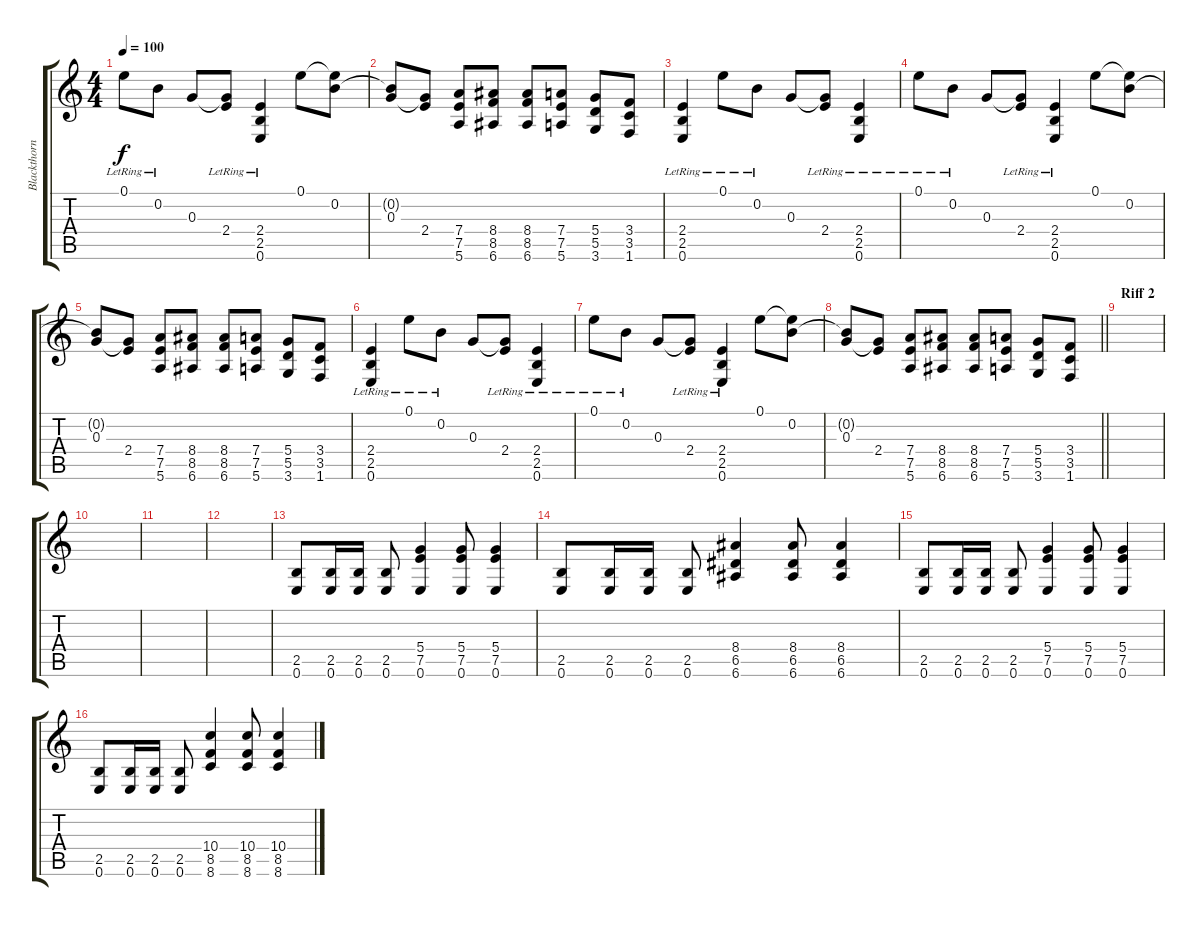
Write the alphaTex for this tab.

\track ("Blackthorn" "Blackthorn") {instrument distortionguitar}
\staff {score tabs}
\tuning (E4 B3 G3 D3 A2 E2) {hide}
\ts (4 4)
\tempo 100
\clef g2
\ks c
0.1{lr}.8{dy f} 0.2{lr}.8 0.3.8 (0.3{t} 2.4{lr}).8 (2.4{lr} 2.5{lr} 0.6{lr}).4 0.1.8 (0.1{t} 0.2).8 |
(0.2{t} 0.3).8 (0.3{t} 2.4).8 (7.4 7.5 5.6).8 (8.4 8.5 6.6).8 (8.4 8.5 6.6).8 (7.4 7.5 5.6).8 (5.4 5.5 3.6).8 (3.4 3.5 1.6).8 |
(2.4{lr} 2.5{lr} 0.6{lr}).4 0.1{lr}.8 0.2{lr}.8 0.3.8 (0.3{t} 2.4{lr}).8 (2.4{lr} 2.5{lr} 0.6{lr}).4 |
0.1{lr}.8 0.2{lr}.8 0.3.8 (0.3{t} 2.4{lr}).8 (2.4{lr} 2.5{lr} 0.6{lr}).4 0.1.8 (0.1{t} 0.2).8 |
(0.2{t} 0.3).8 (0.3{t} 2.4).8 (7.4 7.5 5.6).8 (8.4 8.5 6.6).8 (8.4 8.5 6.6).8 (7.4 7.5 5.6).8 (5.4 5.5 3.6).8 (3.4 3.5 1.6).8 |
(2.4{lr} 2.5{lr} 0.6{lr}).4 0.1{lr}.8 0.2{lr}.8 0.3.8 (0.3{t} 2.4{lr}).8 (2.4{lr} 2.5{lr} 0.6{lr}).4 |
0.1{lr}.8 0.2{lr}.8 0.3.8 (0.3{t} 2.4{lr}).8 (2.4{lr} 2.5{lr} 0.6{lr}).4 0.1.8 (0.1{t} 0.2).8 |
\barLineRight lightlight
(0.2{t} 0.3).8 (0.3{t} 2.4).8 (7.4 7.5 5.6).8 (8.4 8.5 6.6).8 (8.4 8.5 6.6).8 (7.4 7.5 5.6).8 (5.4 5.5 3.6).8 (3.4 3.5 1.6).8 |
\section ("" "Riff 2")
|
|
|
|
(2.5 0.6).8 (2.5 0.6).16 (2.5 0.6).16 (2.5 0.6).8 (5.4 7.5 0.6).4 (5.4 7.5 0.6).8 (5.4 7.5 0.6).4 |
(2.5 0.6).8 (2.5 0.6).16 (2.5 0.6).16 (2.5 0.6).8 (8.4 6.5 6.6).4 (8.4 6.5 6.6).8 (8.4 6.5 6.6).4 |
(2.5 0.6).8 (2.5 0.6).16 (2.5 0.6).16 (2.5 0.6).8 (5.4 7.5 0.6).4 (5.4 7.5 0.6).8 (5.4 7.5 0.6).4 |
(2.5 0.6).8 (2.5 0.6).16 (2.5 0.6).16 (2.5 0.6).8 (10.4 8.5 8.6).4 (10.4 8.5 8.6).8 (10.4 8.5 8.6).4
